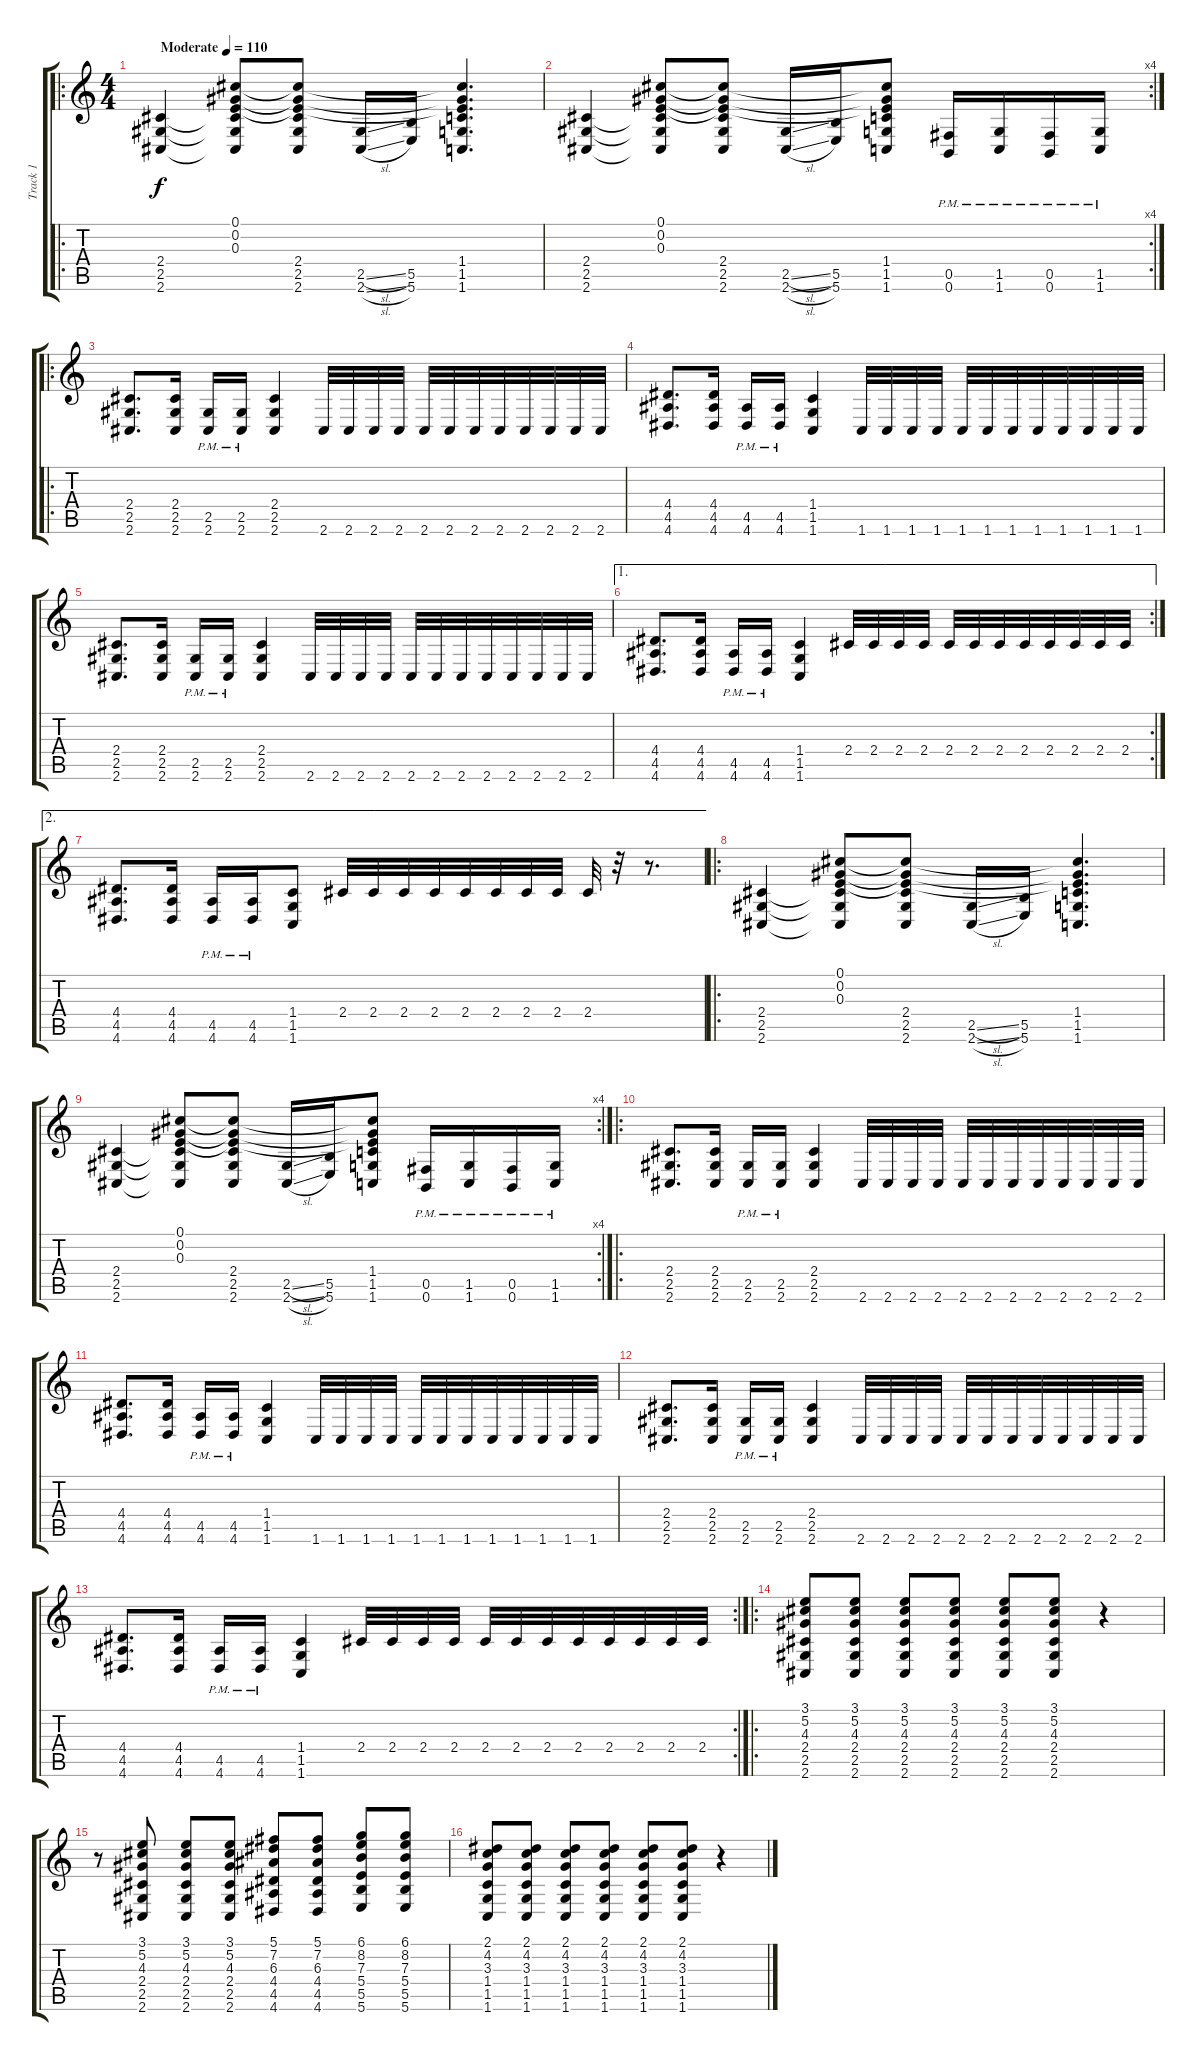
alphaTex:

\track ("Track 1" "Track 1") {instrument overdrivenguitar}
\staff {score tabs}
\tuning (Db4 Ab3 E3 B2 Gb2 B1) {hide}
\ro
\ts (4 4)
\tempo (110 "Moderate")
\clef g2
\ks c
(2.4 2.5 2.6).4{dy f instrument overdrivenguitar} (0.1 0.2 0.3 2.4{t} 2.5{t} 2.6{t}).8 (0.1{t} 0.2{t} 0.3{t} 2.4 2.5 2.6).8 (2.5{sl} 2.6{sl}).16 (5.5 5.6).16 (0.1{t} 0.2{t} 0.3{t} 1.4 1.5 1.6).4{d} |
\rc 4
(2.4 2.5 2.6).4 (0.1 0.2 0.3 2.4{t} 2.5{t} 2.6{t}).8 (0.1{t} 0.2{t} 0.3{t} 2.4 2.5 2.6).8 (2.5{sl} 2.6{sl}).16 (5.5 5.6).16 (0.1{t} 0.2{t} 0.3{t} 1.4 1.5 1.6).8 (0.5{pm} 0.6{pm}).16 (1.5{pm} 1.6{pm}).16 (0.5{pm} 0.6{pm}).16 (1.5{pm} 1.6{pm}).16 |
\ro
(2.4 2.5 2.6).8{d} (2.4 2.5 2.6).16 (2.5{pm} 2.6{pm}).16 (2.5{pm} 2.6{pm}).16 (2.4 2.5 2.6).4 2.6.32 2.6.32 2.6.32 2.6.32 2.6.32 2.6.32 2.6.32 2.6.32 2.6.32 2.6.32 2.6.32 2.6.32 |
(4.4 4.5 4.6).8{d} (4.4 4.5 4.6).16 (4.5{pm} 4.6{pm}).16 (4.5{pm} 4.6{pm}).16 (1.4 1.5 1.6).4 1.6.32 1.6.32 1.6.32 1.6.32 1.6.32 1.6.32 1.6.32 1.6.32 1.6.32 1.6.32 1.6.32 1.6.32 |
(2.4 2.5 2.6).8{d} (2.4 2.5 2.6).16 (2.5{pm} 2.6{pm}).16 (2.5{pm} 2.6{pm}).16 (2.4 2.5 2.6).4 2.6.32 2.6.32 2.6.32 2.6.32 2.6.32 2.6.32 2.6.32 2.6.32 2.6.32 2.6.32 2.6.32 2.6.32 |
\ae 1
\rc 2
(4.4 4.5 4.6).8{d} (4.4 4.5 4.6).16 (4.5{pm} 4.6{pm}).16 (4.5{pm} 4.6{pm}).16 (1.4 1.5 1.6).4 2.4.32 2.4.32 2.4.32 2.4.32 2.4.32 2.4.32 2.4.32 2.4.32 2.4.32 2.4.32 2.4.32 2.4.32 |
\ae 2
(4.4 4.5 4.6).8{d} (4.4 4.5 4.6).16 (4.5{pm} 4.6{pm}).16 (4.5{pm} 4.6{pm}).16 (1.4 1.5 1.6).8 2.4.32 2.4.32 2.4.32 2.4.32 2.4.32 2.4.32 2.4.32 2.4.32 2.4.32 r.32 r.8{d} |
\ro
(2.4 2.5 2.6).4 (0.1 0.2 0.3 2.4{t} 2.5{t} 2.6{t}).8 (0.1{t} 0.2{t} 0.3{t} 2.4 2.5 2.6).8 (2.5{sl} 2.6{sl}).16 (5.5 5.6).16 (0.1{t} 0.2{t} 0.3{t} 1.4 1.5 1.6).4{d} |
\rc 4
(2.4 2.5 2.6).4 (0.1 0.2 0.3 2.4{t} 2.5{t} 2.6{t}).8 (0.1{t} 0.2{t} 0.3{t} 2.4 2.5 2.6).8 (2.5{sl} 2.6{sl}).16 (5.5 5.6).16 (0.1{t} 0.2{t} 0.3{t} 1.4 1.5 1.6).8 (0.5{pm} 0.6{pm}).16 (1.5{pm} 1.6{pm}).16 (0.5{pm} 0.6{pm}).16 (1.5{pm} 1.6{pm}).16 |
\ro
(2.4 2.5 2.6).8{d} (2.4 2.5 2.6).16 (2.5{pm} 2.6{pm}).16 (2.5{pm} 2.6{pm}).16 (2.4 2.5 2.6).4 2.6.32 2.6.32 2.6.32 2.6.32 2.6.32 2.6.32 2.6.32 2.6.32 2.6.32 2.6.32 2.6.32 2.6.32 |
(4.4 4.5 4.6).8{d} (4.4 4.5 4.6).16 (4.5{pm} 4.6{pm}).16 (4.5{pm} 4.6{pm}).16 (1.4 1.5 1.6).4 1.6.32 1.6.32 1.6.32 1.6.32 1.6.32 1.6.32 1.6.32 1.6.32 1.6.32 1.6.32 1.6.32 1.6.32 |
(2.4 2.5 2.6).8{d} (2.4 2.5 2.6).16 (2.5{pm} 2.6{pm}).16 (2.5{pm} 2.6{pm}).16 (2.4 2.5 2.6).4 2.6.32 2.6.32 2.6.32 2.6.32 2.6.32 2.6.32 2.6.32 2.6.32 2.6.32 2.6.32 2.6.32 2.6.32 |
\rc 2
(4.4 4.5 4.6).8{d} (4.4 4.5 4.6).16 (4.5{pm} 4.6{pm}).16 (4.5{pm} 4.6{pm}).16 (1.4 1.5 1.6).4 2.4.32 2.4.32 2.4.32 2.4.32 2.4.32 2.4.32 2.4.32 2.4.32 2.4.32 2.4.32 2.4.32 2.4.32 |
\ro
(3.1 5.2 4.3 2.4 2.5 2.6).8 (3.1 5.2 4.3 2.4 2.5 2.6).8 (3.1 5.2 4.3 2.4 2.5 2.6).8 (3.1 5.2 4.3 2.4 2.5 2.6).8 (3.1 5.2 4.3 2.4 2.5 2.6).8 (3.1 5.2 4.3 2.4 2.5 2.6).8 r.4 |
r.8 (3.1 5.2 4.3 2.4 2.5 2.6).8 (3.1 5.2 4.3 2.4 2.5 2.6).8 (3.1 5.2 4.3 2.4 2.5 2.6).8 (5.1 7.2 6.3 4.4 4.5 4.6).8 (5.1 7.2 6.3 4.4 4.5 4.6).8 (6.1 8.2 7.3 5.4 5.5 5.6).8 (6.1 8.2 7.3 5.4 5.5 5.6).8 |
(2.1 4.2 3.3 1.4 1.5 1.6).8 (2.1 4.2 3.3 1.4 1.5 1.6).8 (2.1 4.2 3.3 1.4 1.5 1.6).8 (2.1 4.2 3.3 1.4 1.5 1.6).8 (2.1 4.2 3.3 1.4 1.5 1.6).8 (2.1 4.2 3.3 1.4 1.5 1.6).8 r.4
